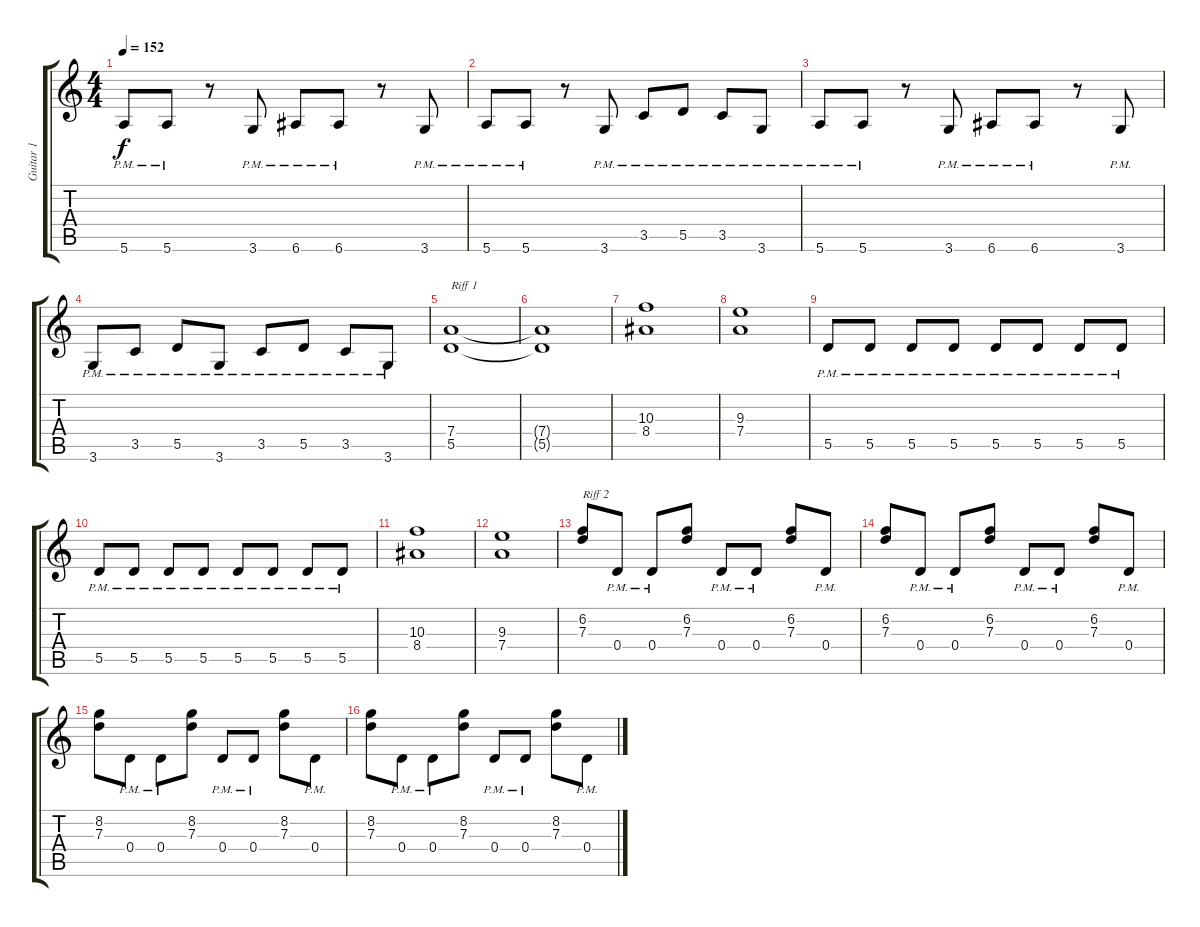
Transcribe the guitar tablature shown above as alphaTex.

\track ("Guitar 1" "Guitar 1") {instrument distortionguitar}
\staff {score tabs}
\tuning (E4 B3 G3 D3 A2 E2) {hide}
\ts (4 4)
\tempo 152
\clef g2
\ks c
5.6{pm}.8{dy f} 5.6{pm}.8 r.8 3.6{pm}.8 6.6{pm}.8 6.6{pm}.8 r.8 3.6{pm}.8 |
5.6{pm}.8 5.6{pm}.8 r.8 3.6{pm}.8 3.5{pm}.8 5.5{pm}.8 3.5{pm}.8 3.6{pm}.8 |
5.6{pm}.8 5.6{pm}.8 r.8 3.6{pm}.8 6.6{pm}.8 6.6{pm}.8 r.8 3.6{pm}.8 |
3.6{pm}.8 3.5{pm}.8 5.5{pm}.8 3.6{pm}.8 3.5{pm}.8 5.5{pm}.8 3.5{pm}.8 3.6{pm}.8 |
(7.4 5.5).1{txt "Riff 1"} |
(7.4{t} 5.5{t}).1 |
(10.3 8.4).1 |
(9.3 7.4).1 |
5.5{pm}.8 5.5{pm}.8 5.5{pm}.8 5.5{pm}.8 5.5{pm}.8 5.5{pm}.8 5.5{pm}.8 5.5{pm}.8 |
5.5{pm}.8 5.5{pm}.8 5.5{pm}.8 5.5{pm}.8 5.5{pm}.8 5.5{pm}.8 5.5{pm}.8 5.5{pm}.8 |
(10.3 8.4).1 |
(9.3 7.4).1 |
(6.2 7.3).8{txt "Riff 2"} 0.4{pm}.8 0.4{pm}.8 (6.2 7.3).8 0.4{pm}.8 0.4{pm}.8 (6.2 7.3).8 0.4{pm}.8 |
(6.2 7.3).8 0.4{pm}.8 0.4{pm}.8 (6.2 7.3).8 0.4{pm}.8 0.4{pm}.8 (6.2 7.3).8 0.4{pm}.8 |
(8.2 7.3).8 0.4{pm}.8 0.4{pm}.8 (8.2 7.3).8 0.4{pm}.8 0.4{pm}.8 (8.2 7.3).8 0.4{pm}.8 |
(8.2 7.3).8 0.4{pm}.8 0.4{pm}.8 (8.2 7.3).8 0.4{pm}.8 0.4{pm}.8 (8.2 7.3).8 0.4{pm}.8
